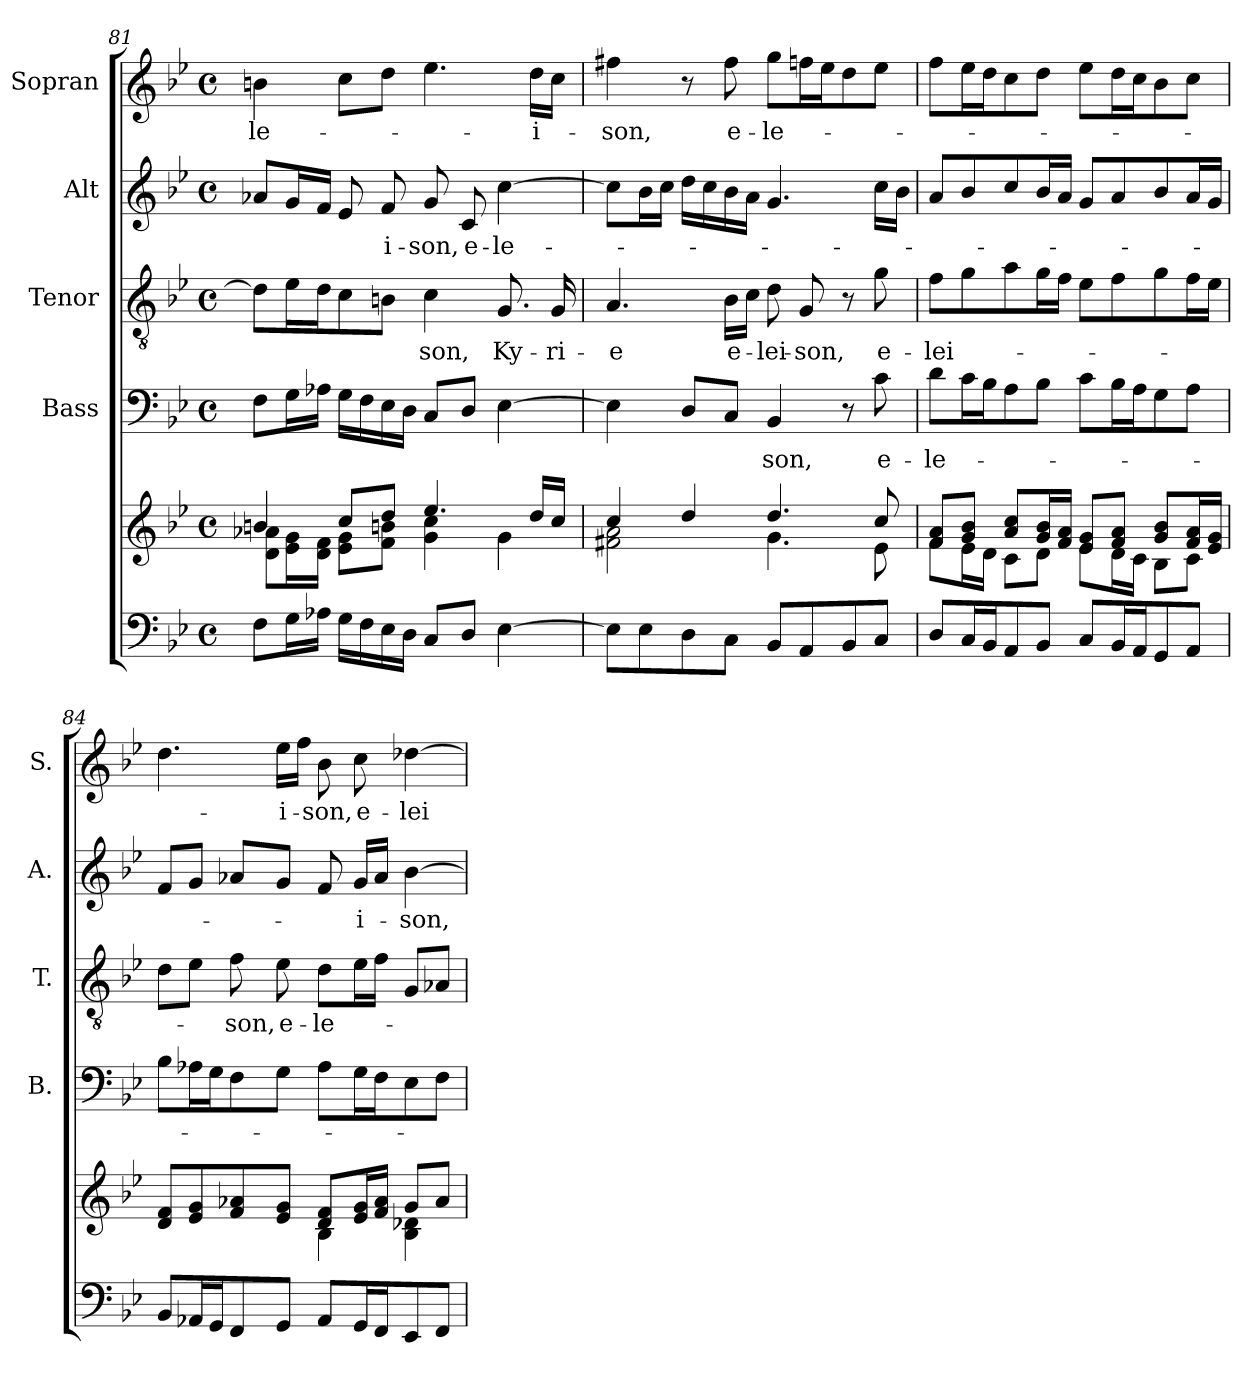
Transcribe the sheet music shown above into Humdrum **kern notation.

**kern	**kern	**kern	**text	**kern	**text	**kern	**text	**kern	**text
*part5	*part5	*part4	*part4	*part3	*part3	*part2	*part2	*part1	*part1
*staff6	*staff5	*staff4	*staff4	*staff3	*staff3	*staff2	*staff2	*staff1	*staff1
*	*	*I"Bass	*	*I"Tenor	*	*I"Alt	*	*I"Sopran	*
*	*	*I'B.	*	*I'T.	*	*I'A.	*	*I'S.	*
*clefF4	*clefG2	*clefF4	*	*clefGv2	*	*clefG2	*	*clefG2	*
*k[b-e-]	*k[b-e-]	*k[b-e-]	*	*k[b-e-]	*	*k[b-e-]	*	*k[b-e-]	*
*B-:	*B-:	*B-:	*	*B-:	*	*B-:	*	*B-:	*
*M4/4	*M4/4	*M4/4	*	*M4/4	*	*M4/4	*	*M4/4	*
*met(c)	*met(c)	*met(c)	*	*met(c)	*	*met(c)	*	*met(c)	*
=81	=81	=81	=81	=81	=81	=81	=81	=81	=81
*	*^	*	*	*	*	*	*	*	*
!	!	!	!	!	!	!	!	!	!	!LO:LY:b
8F\L	4bn/	8d\ 8a-X\L	8F\L	.	8d\L]	.	8a-X/L	.	4bn\	-le-
16G\L	.	16e-\ 16g\L	16G\L	.	16e-\L	.	16g/L	.	.	.
16A-X\JJ	.	16d\ 16f\JJ	16A-X\JJ	.	16d\J	.	16f/JJ	.	.	.
16G\LL	8cc/L	8e-\ 8g\L	16G\LL	.	8c\	.	8e-/	.	8cc\L	.
16F\	.	.	16F\	.	.	.	.	.	.	.
!	!	!	!	!	!	!	!	!LO:LY:b	!	!
16E-\	8dd/J	8f\ 8bn\J	16E-\	.	8Bn\J	.	8f/	-i-	8dd\J	.
16D\JJ	.	.	16D\JJ	.	.	.	.	.	.	.
!	!	!	!	!	!	!LO:LY:b	!	!LO:LY:b	!	!
8C/L	4.ee-/	4g\ 4cc\	8C/L	.	4c\	-son,	8g/	-son,	4.ee-\	.
!	!	!	!	!	!	!	!	!LO:LY:b	!	!
8D/J	.	.	8D/J	.	.	.	8c/	e-	.	.
!	!	!	!	!	!	!LO:LY:b	!	!LO:LY:b	!	!
[4E-\	.	4g\	[4E-\	.	8.G/	Ky-	[4cc\	-le-	.	.
!	!	!	!	!	!	!	!	!	!	!LO:LY:b
.	16dd/LL	.	.	.	.	.	.	.	16dd\LL	-i-
!	!	!	!	!	!	!LO:LY:b	!	!	!	!
.	16cc/JJ	.	.	.	16G/	-ri-	.	.	16cc\JJ	.
=82	=82	=82	=82	=82	=82	=82	=82	=82	=82	=82
!	!	!	!	!	!	!LO:LY:b	!	!	!	!LO:LY:b
8E-\L]	4cc/	2f#X\ 2a\	4E-\]	.	4.A/	-e	8cc\L]	.	4ff#X\	-son,
8E-\	.	.	.	.	.	.	16b-\L	.	.	.
.	.	.	.	.	.	.	16cc\JJ	.	.	.
8D\	4dd/	.	8D/L	.	.	.	16dd\LL	.	8r	.
.	.	.	.	.	.	.	16cc\	.	.	.
!	!	!	!	!	!	!LO:LY:b	!	!	!	!LO:LY:b
8C\J	.	.	8C/J	.	16B-\LL	e-	16b-\	.	8ff#\	e-
.	.	.	.	.	16c\JJ	.	16a\JJ	.	.	.
!	!	!	!	!LO:LY:b	!	!LO:LY:b	!	!	!	!LO:LY:b
8BB-/L	4.dd/	4.g\	4BB-/	-son,	8d\	-lei-	4.g/	.	8gg\L	-le-
!	!	!	!	!	!	!LO:LY:b	!	!	!	!
8AA/	.	.	.	.	8G/	-son,	.	.	16ffn\L	.
.	.	.	.	.	.	.	.	.	16ee-\J	.
8BB-/	.	.	8r	.	8r	.	.	.	8dd\	.
!	!	!	!	!LO:LY:b	!	!LO:LY:b	!	!	!	!
8C/J	8cc/	8e-\	8c\	e-	8g\	e-	16cc\LL	.	8ee-\J	.
.	.	.	.	.	.	.	16b-\JJ	.	.	.
!!LO:PB:g=z
=83	=83	=83	=83	=83	=83	=83	=83	=83	=83	=83
!	!	!	!	!LO:LY:b	!	!LO:LY:b	!	!	!	!
8D/L	8f/ 8a/L	8f\L	8d\L	-le-	8f\L	-lei-	8a/L	.	8ff\L	.
16C/L	8g/ 8b-/J	16e-\L	16c\L	.	8g\	.	8b-/	.	16ee-\L	.
16BB-/J	.	16d\JJ	16B-\J	.	.	.	.	.	16dd\J	.
8AA/	8a/ 8cc/L	8c\L	8A\	.	8a\	.	8cc/	.	8cc\	.
8BB-/J	16g/ 16b-/L	8d\J	8B-\J	.	16g\L	.	16b-/L	.	8dd\J	.
.	16f/ 16a/JJ	.	.	.	16f\JJ	.	16a/JJ	.	.	.
8C/L	8e-/ 8g/L	8e-\L	8c\L	.	8e-\L	.	8g/L	.	8ee-\L	.
16BB-/L	8f/ 8a/J	16d\L	16B-\L	.	8f\	.	8a/	.	16dd\L	.
16AA/J	.	16c\JJ	16A\J	.	.	.	.	.	16cc\J	.
8GG/	8g/ 8b-/L	8B-\L	8G\	.	8g\	.	8b-/	.	8b-\	.
8AA/J	16f/ 16a/L	8c\J	8A\J	.	16f\L	.	16a/L	.	8cc\J	.
.	16e-/ 16g/JJ	.	.	.	16e-\JJ	.	16g/JJ	.	.	.
=84	=84	=84	=84	=84	=84	=84	=84	=84	=84	=84
8BB-/L	8d/ 8f/L	2ryy	8B-\L	.	8d\L	.	8f/L	.	4.dd\	.
16AA-X/L	8e-/ 8g/	.	16A-X\L	.	8e-\J	.	8g/J	.	.	.
16GG/J	.	.	16G\J	.	.	.	.	.	.	.
!	!	!	!	!	!	!LO:LY:b	!	!	!	!
8FF/	8f/ 8a-X/	.	8F\	.	8f\	-son,	8a-X/L	.	.	.
!	!	!	!	!	!	!LO:LY:b	!	!	!	!LO:LY:b
8GG/J	8e-/ 8g/J	.	8G\J	.	8e-\	e-	8g/J	.	16ee-\LL	-i-
.	.	.	.	.	.	.	.	.	16ff\JJ	.
!	!	!	!	!	!	!LO:LY:b	!	!	!	!LO:LY:b
8AA-/L	8d/ 8f/L	4B-\	8A-\L	.	8d\L	-le-	8f/	.	8b-\	-son,
!	!	!	!	!	!	!	!	!LO:LY:b	!	!LO:LY:b
16GG/L	16e-/ 16g/L	.	16G\L	.	16e-\L	.	16g/LL	-i-	8cc\	e-
16FF/J	16f/ 16a-/JJ	.	16F\J	.	16f\JJ	.	16a-/JJ	.	.	.
!	!	!	!	!	!	!	!	!LO:LY:b	!	!LO:LY:b
8EE-/	8g/L	4B-\ 4d-X\	8E-\	.	8G/L	.	[4b-\	-son,	[4dd-X\	-lei-
8FF/J	8a-/J	.	8F\J	.	8A-X/J	.	.	.	.	.
*	*v	*v	*	*	*	*	*	*	*	*
=	=	=	=	=	=	=	=	=	=
*-	*-	*-	*-	*-	*-	*-	*-	*-	*-
